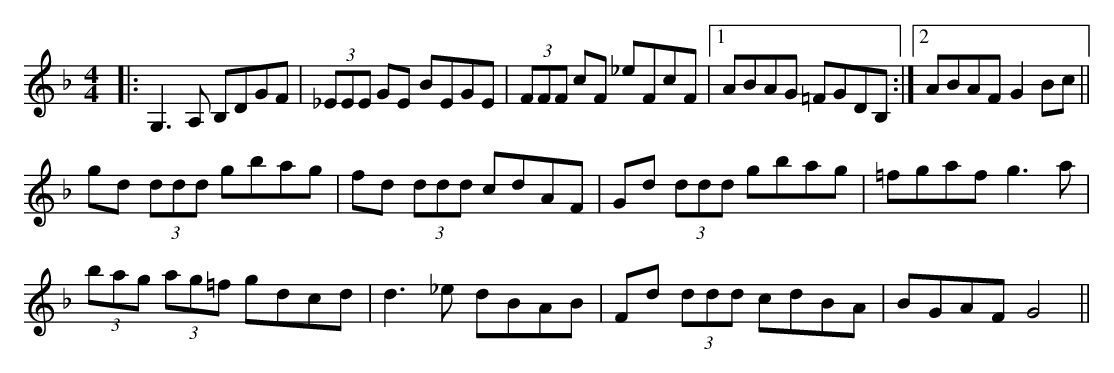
X:1
M:4/4
K:F
|:G,3 A, B,DGF|(3_EEE GE BEGE|(3FFF cF _eFcF|1 ABAG =FGDB,:|2 ABAF G2 Bc||
gd (3ddd gbag|fd (3ddd cdAF|Gd (3ddd gbag|=fgaf g3 a|
(3bag (3ag=f gdcd|d3 _e dBAB|Fd (3ddd cdBA|BGAF G4||
